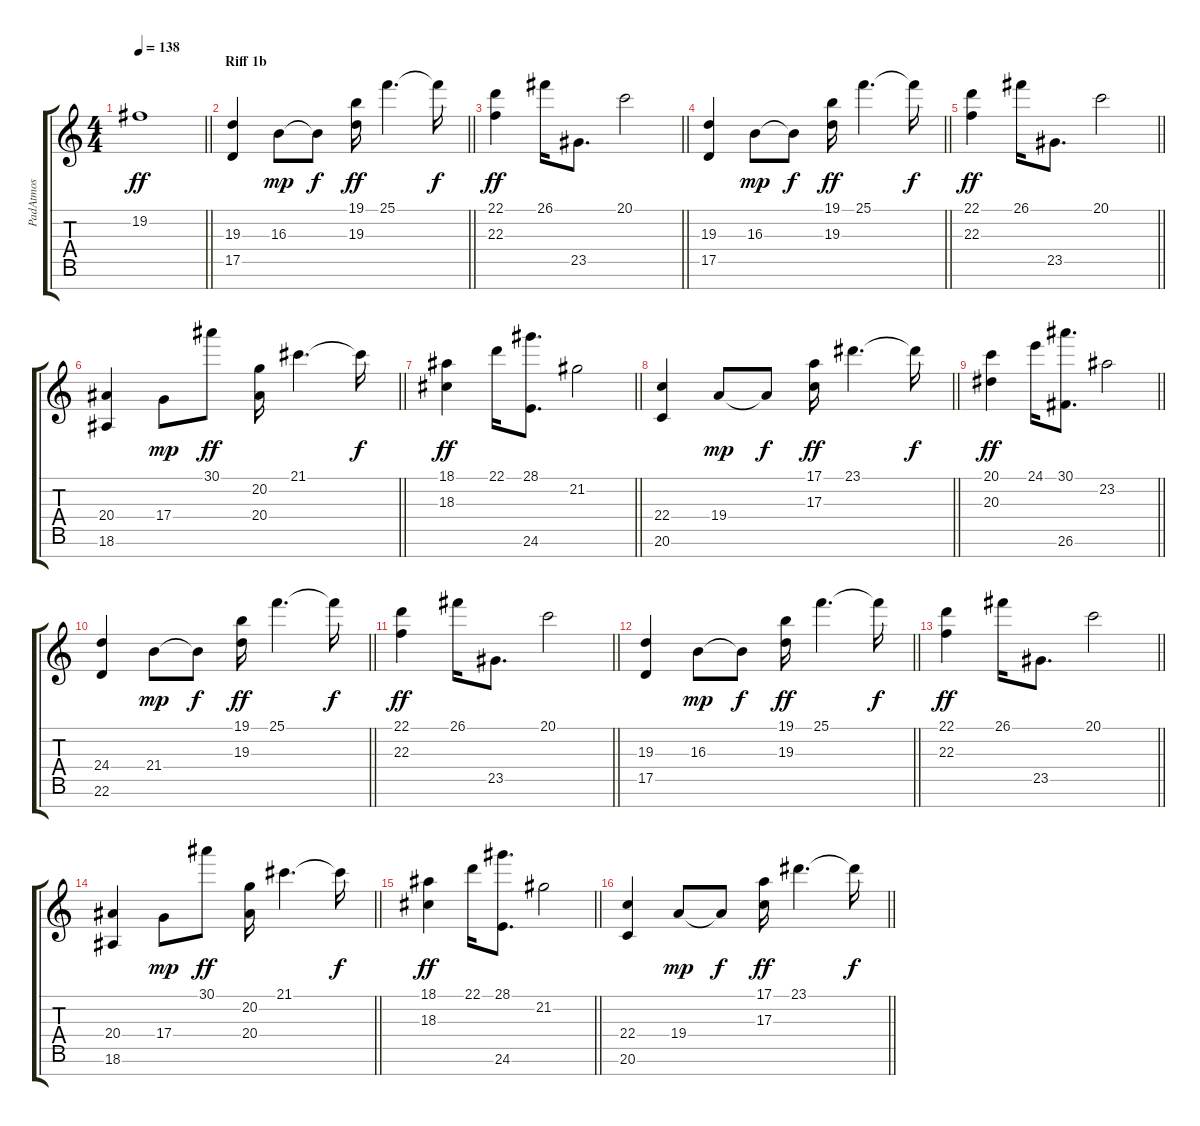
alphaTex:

\track ("PadAtmos" "PadAtmos") {instrument pad2warm}
\staff {score tabs}
\tuning (E4 B3 G3 D3 A2 E2 B1) {hide}
\ts (4 4)
\tempo 138
\clef g2
\barLineRight lightlight
\ks c
19.2.1{dy ff} |
\section ("" "Riff 1b")
\barLineRight lightlight
(19.3 17.5).4 16.3.8{dy mp} 16.3{t}.8{dy f} (19.1 19.3).16{dy ff} 25.1.4{d} 25.1{t}.16{dy f} |
\barLineRight lightlight
(22.1 22.3).4{dy ff} 26.1.16 23.5.8{d} 20.1.2 |
\barLineRight lightlight
(19.3 17.5).4 16.3.8{dy mp} 16.3{t}.8{dy f} (19.1 19.3).16{dy ff} 25.1.4{d} 25.1{t}.16{dy f} |
\barLineRight lightlight
(22.1 22.3).4{dy ff} 26.1.16 23.5.8{d} 20.1.2 |
\barLineRight lightlight
(20.4 18.6).4 17.4.8{dy mp} 30.1.8{dy ff} (20.2 20.4).16 21.1.4{d} 21.1{t}.16{dy f} |
\barLineRight lightlight
(18.1 18.3).4{dy ff} 22.1.16 (28.1 24.6).8{d} 21.2.2 |
\barLineRight lightlight
(22.4 20.6).4 19.4.8{dy mp} 19.4{t}.8{dy f} (17.1 17.3).16{dy ff} 23.1.4{d} 23.1{t}.16{dy f} |
\barLineRight lightlight
(20.1 20.3).4{dy ff} 24.1.16 (30.1 26.6).8{d} 23.2.2 |
\barLineRight lightlight
(24.4 22.6).4 21.4.8{dy mp} 21.4{t}.8{dy f} (19.1 19.3).16{dy ff} 25.1.4{d} 25.1{t}.16{dy f} |
\barLineRight lightlight
(22.1 22.3).4{dy ff} 26.1.16 23.5.8{d} 20.1.2 |
\barLineRight lightlight
(19.3 17.5).4 16.3.8{dy mp} 16.3{t}.8{dy f} (19.1 19.3).16{dy ff} 25.1.4{d} 25.1{t}.16{dy f} |
\barLineRight lightlight
(22.1 22.3).4{dy ff} 26.1.16 23.5.8{d} 20.1.2 |
\barLineRight lightlight
(20.4 18.6).4 17.4.8{dy mp} 30.1.8{dy ff} (20.2 20.4).16 21.1.4{d} 21.1{t}.16{dy f} |
\barLineRight lightlight
(18.1 18.3).4{dy ff} 22.1.16 (28.1 24.6).8{d} 21.2.2 |
\barLineRight lightlight
(22.4 20.6).4 19.4.8{dy mp} 19.4{t}.8{dy f} (17.1 17.3).16{dy ff} 23.1.4{d} 23.1{t}.16{dy f}
